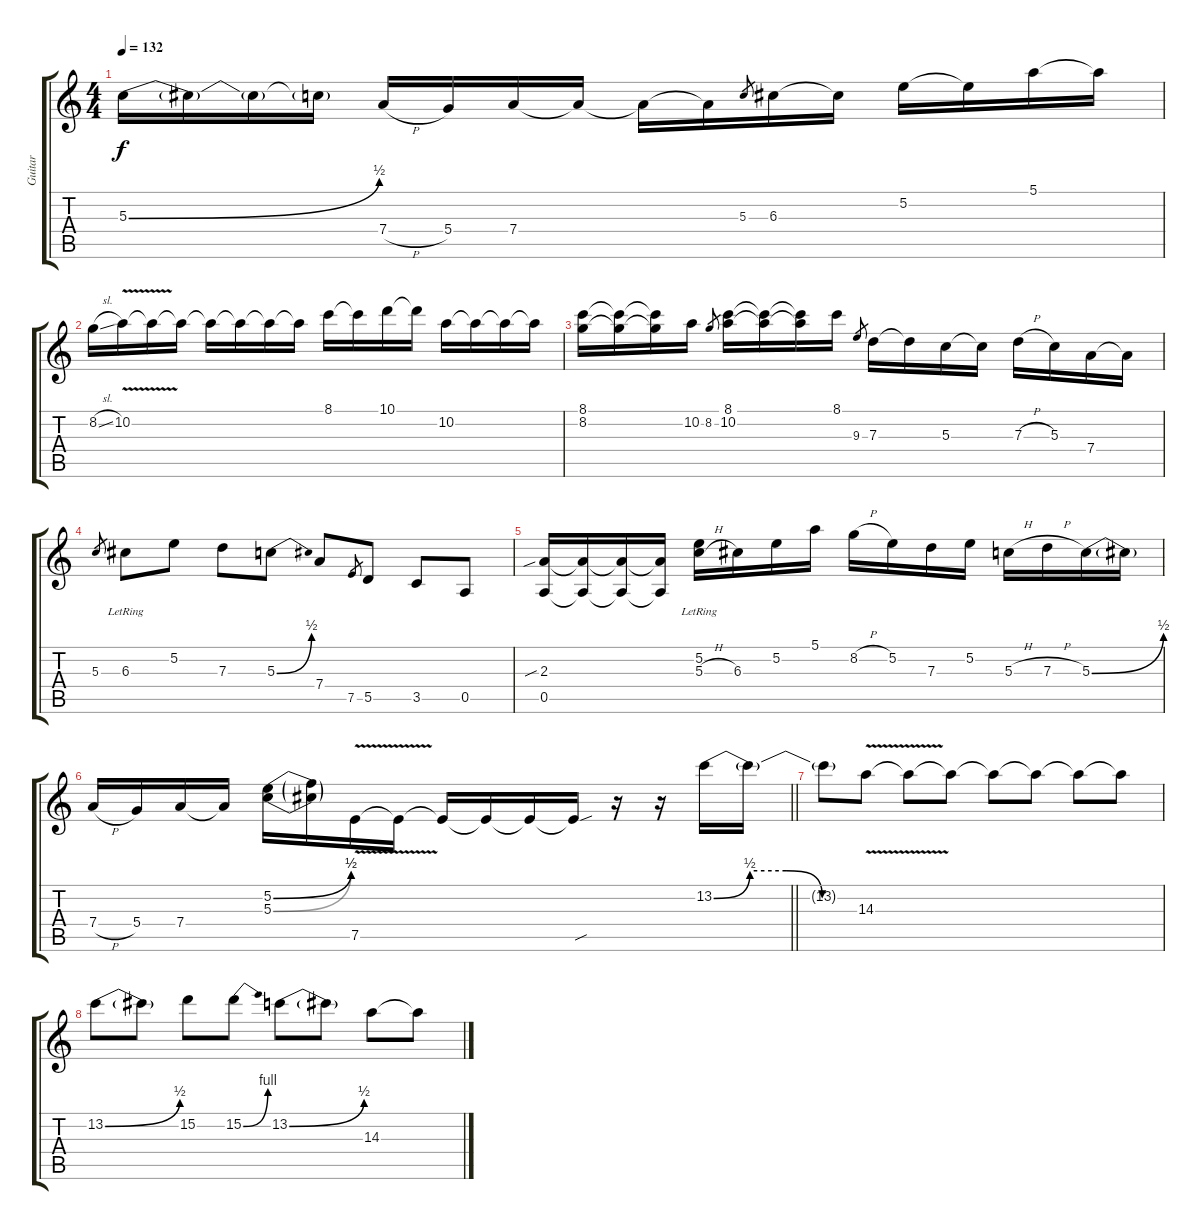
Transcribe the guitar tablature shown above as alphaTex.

\track ("Guitar" "Guitar") {instrument overdrivenguitar}
\staff {score tabs}
\tuning (E4 B3 G3 D3 A2 E2) {hide}
\ts (4 4)
\tempo 132
\clef g2
\ks c
5.3{be (bend 0 0 60 2)}.16{dy f} 5.3{t}.16 5.3{t}.16 5.3{t}.16 7.4{h}.16 5.4.16 7.4.16 7.4{t}.16 7.4{t}.16 7.4{t}.16 5.3.8{gr} 6.3.16 6.3{t}.16 5.2.16 5.2{t}.16 5.1.16 5.1{t}.16 |
8.2{sl}.16 10.2{v}.16 10.2{t}.16 10.2{t}.16 10.2{t}.16 10.2{t}.16 10.2{t}.16 10.2{t}.16 8.1.16 8.1{t}.16 10.1.16 10.1{t}.16 10.2.16 10.2{t}.16 10.2{t}.16 10.2{t}.16 |
(8.1 8.2).16 (8.1{t} 8.2{t}).16 (8.1{t} 8.2{t}).16 10.2.16 8.2.8{gr} (8.1 10.2).16 (8.1{t} 10.2{t}).16 (8.1{t} 10.2{t}).16 8.1.16 9.3.8{gr} 7.3.16 7.3{t}.16 5.3.16 5.3{t}.16 7.3{h}.16 5.3.16 7.4.16 7.4{t}.16 |
5.3.8{gr} 6.3{lr}.8 5.2.8 7.3.8 5.3{be (bend 0 0 60 2)}.8 7.4.8 7.5.8{gr} 5.5.8 3.5.8 0.5.8 |
(2.3{sib} 0.5).16 (2.3{t} 0.5{t}).16 (2.3{t} 0.5{t}).16 (2.3{t} 0.5{t}).16 (5.2{lr} 5.3{h}).16 6.3.16 5.2.16 5.1.16 8.2{h}.16 5.2.16 7.3.16 5.2.16 5.3{h}.16 7.3{h}.16 5.3{be (bend 0 0 60 2)}.16 5.3{t}.16 |
\barLineRight lightlight
7.4{h}.16 5.4.16 7.4.16 7.4{t}.16 (5.2{be (bend 0 0 60 2)} 5.3{be (bend 0 0 60 2)}).16 (5.2{t} 5.3{t}).16 7.5{v}.16 7.5{t}.16 7.5{t}.16 7.5{t}.16 7.5{t}.16 7.5{sou t}.16 r.16 r.16 13.2{be (custom 0 0 15 2 30 2 45 0 60 0)}.16 13.2{t}.16 |
13.2{t}.8 14.3{v}.8 14.3{t}.8 14.3{t}.8 14.3{t}.8 14.3{t}.8 14.3{t}.8 14.3{t}.8 |
13.2{be (bend 0 0 60 2)}.8 13.2{t}.8 15.2.8 15.2{be (bend 0 0 60 4)}.8 13.2{be (bend 0 0 60 2)}.8 13.2{t}.8 14.3.8 14.3{t}.8
